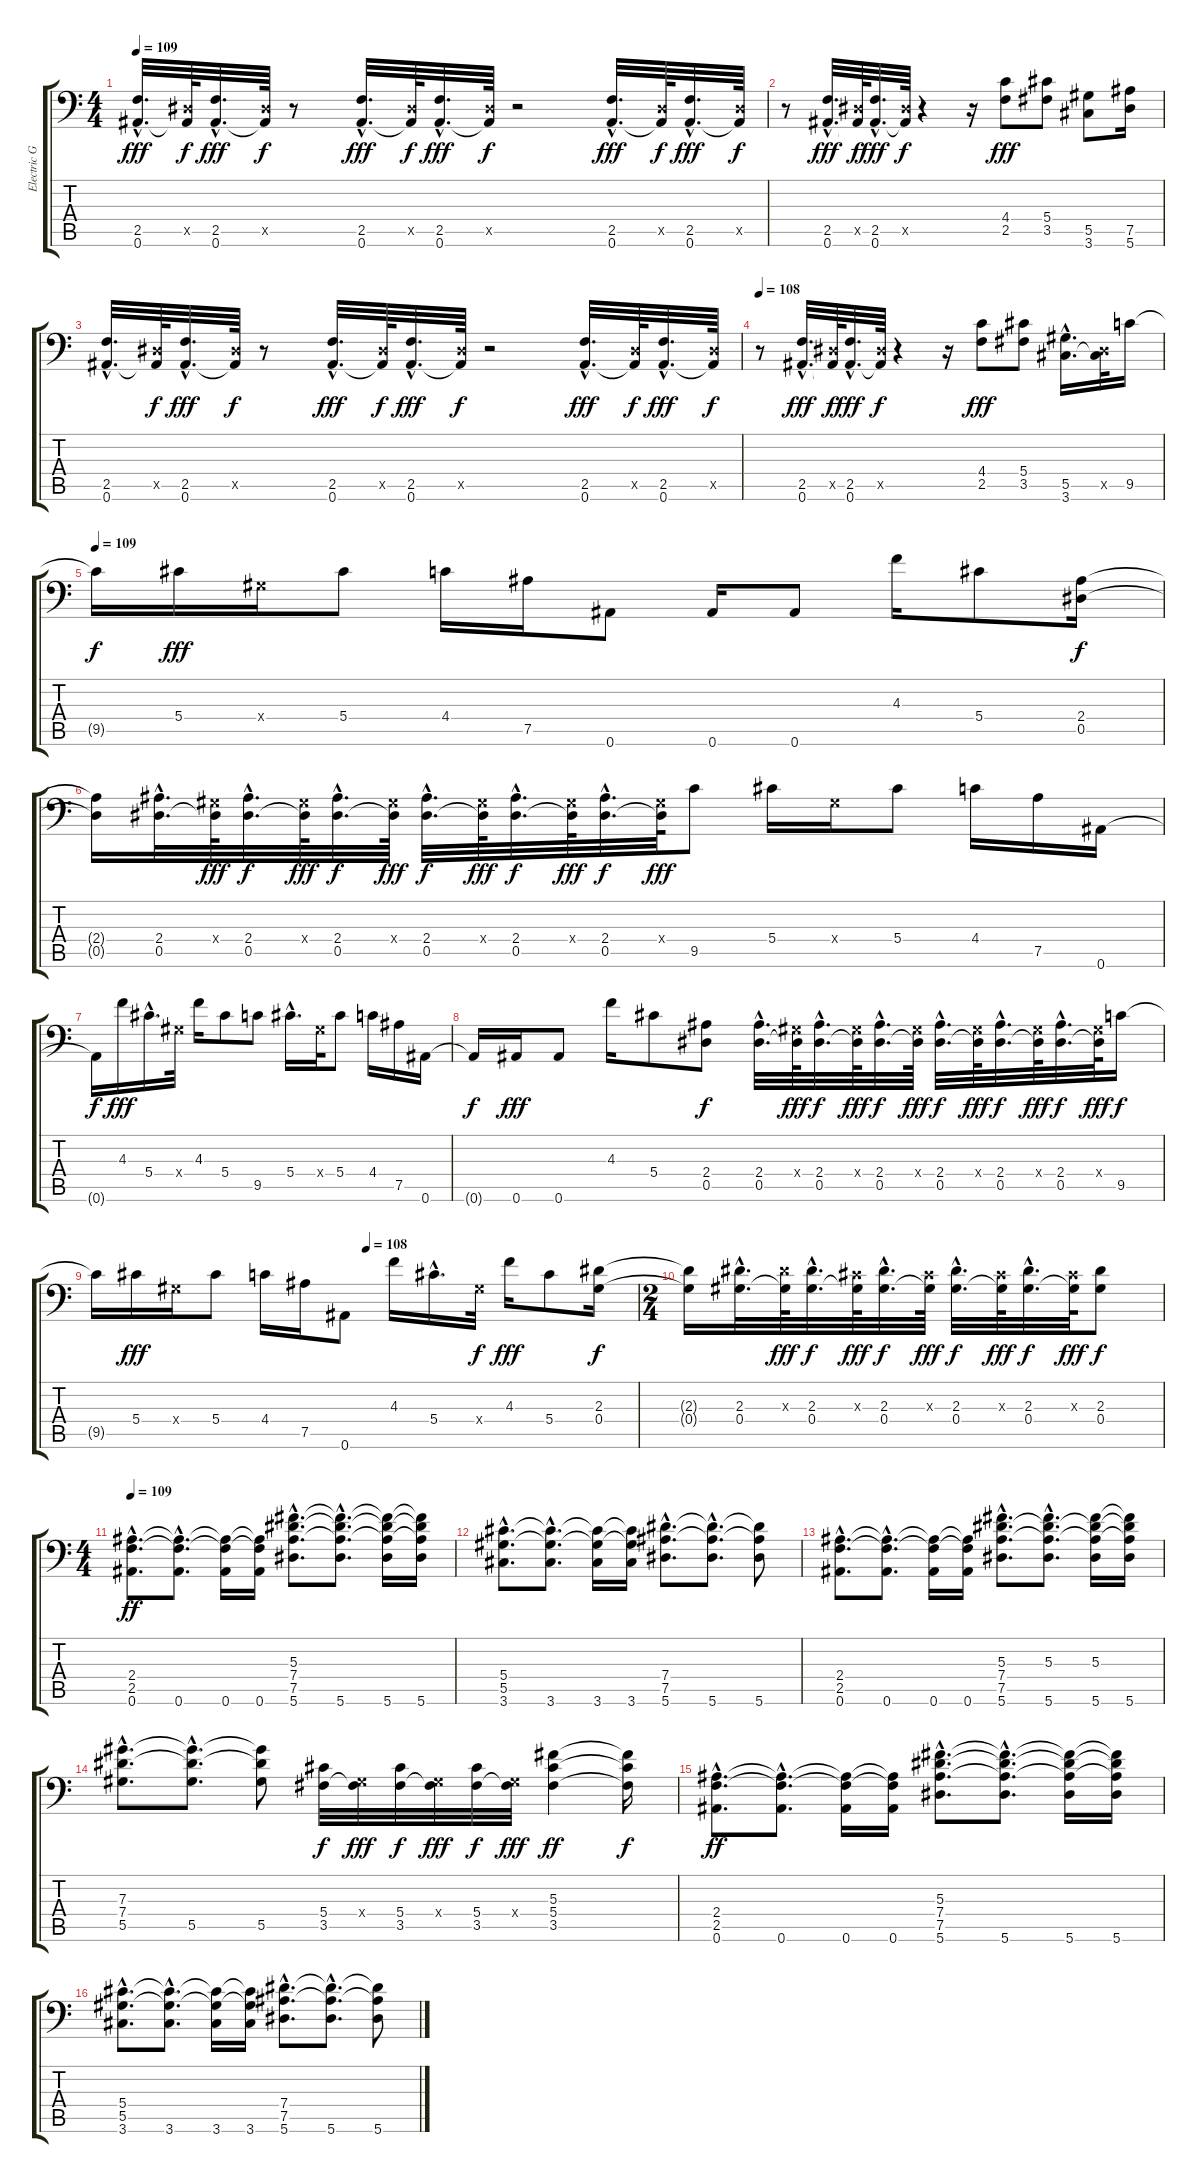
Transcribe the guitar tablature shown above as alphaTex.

\track ("Electric Guitar 3" "Electric G") {instrument distortionguitar}
\staff {score tabs}
\tuning (Bb3 F3 Db3 Ab2 Eb2 Bb1) {hide}
\ts (4 4)
\tempo 109
\clef f4
\ks c
(2.5{hac} 0.6{hac}).32{d dy fff} (0.5{x} 0.6{t}).64{dy f} (2.5{hac} 0.6{hac}).32{d dy fff} (0.5{x} 0.6{t}).64{dy f} r.8 (2.5{hac} 0.6{hac}).32{d dy fff} (0.5{x} 0.6{t}).64{dy f} (2.5{hac} 0.6{hac}).32{d dy fff} (0.5{x} 0.6{t}).64{dy f} r.2 (2.5{hac} 0.6{hac}).32{d dy fff} (0.5{x} 0.6{t}).64{dy f} (2.5{hac} 0.6{hac}).32{d dy fff} (0.5{x} 0.6{t}).64{dy f} |
r.8 (2.5{hac} 0.6{hac}).32{d dy fff} (0.5{x} 0.6{t}).64{dy f} (2.5{hac} 0.6{hac}).32{d dy fff} (0.5{x} 0.6{t}).64{dy f} r.4 r.16 (4.4 2.5).8{dy fff} (5.4 3.5).8 (5.5 3.6).8 (7.5 5.6).16 |
(2.5{hac} 0.6{hac}).32{d} (0.5{x} 0.6{t}).64{dy f} (2.5{hac} 0.6{hac}).32{d dy fff} (0.5{x} 0.6{t}).64{dy f} r.8 (2.5{hac} 0.6{hac}).32{d dy fff} (0.5{x} 0.6{t}).64{dy f} (2.5{hac} 0.6{hac}).32{d dy fff} (0.5{x} 0.6{t}).64{dy f} r.2 (2.5{hac} 0.6{hac}).32{d dy fff} (0.5{x} 0.6{t}).64{dy f} (2.5{hac} 0.6{hac}).32{d dy fff} (0.5{x} 0.6{t}).64{dy f} |
\tempo 108
r.8 (2.5{hac} 0.6{hac}).32{d dy fff} (0.5{x} 0.6{t}).64{dy f} (2.5{hac} 0.6{hac}).32{d dy fff} (0.5{x} 0.6{t}).64{dy f} r.4 r.16 (4.4 2.5).8{dy fff} (5.4 3.5).8 (5.5{hac} 3.6{hac}).16{d} (0.5{x} 3.6{t}).32 9.5.16 |
\tempo 109
9.5{t}.16{dy f} 5.4.16{dy fff} 0.4{x}.16 5.4.8 4.4.16 7.5.16 0.6.8 0.6.16 0.6.8 4.3.16 5.4.8 (2.4 0.5).16{dy f} |
(2.4{t} 0.5{t}).16 (2.4{hac} 0.5{hac}).32{d} (0.4{x} 0.5{t}).64{dy fff} (2.4{hac} 0.5{hac}).32{d dy f} (0.4{x} 0.5{t}).64{dy fff} (2.4{hac} 0.5{hac}).32{d dy f} (0.4{x} 0.5{t}).64{dy fff} (2.4{hac} 0.5{hac}).32{d dy f} (0.4{x} 0.5{t}).64{dy fff} (2.4{hac} 0.5{hac}).32{d dy f} (0.4{x} 0.5{t}).64{dy fff} (2.4{hac} 0.5{hac}).32{d dy f} (0.4{x} 0.5{t}).64{dy fff} 9.5.8 5.4.16 0.4{x}.16 5.4.8 4.4.16 7.5.16 0.6.16 |
0.6{t}.16{dy f} 4.3.16{dy fff} 5.4{hac}.16{d} 0.4{x}.32 4.3.16 5.4.8 9.5.8 5.4{hac}.16{d} 0.4{x}.32 5.4.8 4.4.16 7.5.16 0.6.16 |
0.6{t}.16{dy f} 0.6.16{dy fff} 0.6.8 4.3.16 5.4.8 (2.4 0.5).8{dy f} (2.4{hac} 0.5{hac}).32{d} (0.4{x} 0.5{t}).64{dy fff} (2.4{hac} 0.5{hac}).32{d dy f} (0.4{x} 0.5{t}).64{dy fff} (2.4{hac} 0.5{hac}).32{d dy f} (0.4{x} 0.5{t}).64{dy fff} (2.4{hac} 0.5{hac}).32{d dy f} (0.4{x} 0.5{t}).64{dy fff} (2.4{hac} 0.5{hac}).32{d dy f} (0.4{x} 0.5{t}).64{dy fff} (2.4{hac} 0.5{hac}).32{d dy f} (0.4{x} 0.5{t}).64{dy fff} 9.5.16{dy f} |
\tempo (108 0.5)
9.5{t}.16 5.4.16{dy fff} 0.4{x}.16 5.4.8 4.4.16 7.5.16 0.6.8 4.3.16 5.4{hac}.16{d} 0.4{x}.32{dy f} 4.3.16{dy fff} 5.4.8 (2.3 0.4).16{dy f} |
\ts (2 4)
(2.3{t} 0.4{t}).16 (2.3{hac} 0.4{hac}).32{d} (2.3{x} 0.4{t}).64{dy fff} (2.3{hac} 0.4{hac}).32{d dy f} (0.3{x} 0.4{t}).64{dy fff} (2.3{hac} 0.4{hac}).32{d dy f} (0.3{x} 0.4{t}).64{dy fff} (2.3{hac} 0.4{hac}).32{d dy f} (0.3{x} 0.4{t}).64{dy fff} (2.3{hac} 0.4{hac}).32{d dy f} (0.3{x} 0.4{t}).64{dy fff} (2.3 0.4).8{dy f} |
\ts (4 4)
\tempo 109
(2.4{hac} 2.5{hac} 0.6{hac}).8{d dy ff} (2.4{hac t} 2.5{hac t} 0.6{hac}).8{d} (2.4{t} 2.5{t} 0.6).16 (2.4{t} 2.5{t} 0.6).16 (5.3{hac} 7.4{hac} 7.5{hac} 5.6{hac}).8{d} (5.3{hac t} 7.4{hac t} 7.5{hac t} 5.6{hac}).8{d} (5.3{t} 7.4{t} 7.5{t} 5.6).16 (5.3{t} 7.4{t} 7.5{t} 5.6).16 |
(5.4{hac} 5.5{hac} 3.6{hac}).8{d} (5.4{hac t} 5.5{hac t} 3.6{hac}).8{d} (5.4{t} 5.5{t} 3.6).16 (5.4{t} 5.5{t} 3.6).16 (7.4{hac} 7.5{hac} 5.6{hac}).8{d} (7.4{hac t} 7.5{hac t} 5.6{hac}).8{d} (7.4{t} 7.5{t} 5.6).8 |
(2.4{hac} 2.5{hac} 0.6{hac}).8{d} (2.4{hac t} 2.5{hac t} 0.6{hac}).8{d} (2.4{t} 2.5{t} 0.6).16 (2.4{t} 2.5{t} 0.6).16 (5.3{hac} 7.4{hac} 7.5{hac} 5.6{hac}).8{d} (5.3{hac} 7.4{hac t} 7.5{hac t} 5.6{hac}).8{d} (5.3 7.4{t} 7.5{t} 5.6).16 (5.3{t} 7.4{t} 7.5{t} 5.6).16 |
(7.3{hac} 7.4{hac} 5.5{hac}).8{d} (7.3{hac t} 7.4{hac t} 5.5{hac}).8{d} (7.3{t} 7.4{t} 5.5).8 (5.4 3.5).32{dy f} (0.4{x} 3.5{t}).32{dy fff} (5.4 3.5).32{dy f} (0.4{x} 3.5{t}).32{dy fff} (5.4 3.5).32{dy f} (0.4{x} 3.5{t}).32{dy fff} (5.3 5.4 3.5).4{dy ff} (5.3{t} 5.4{t} 3.5{t}).16{dy f} |
(2.4{hac} 2.5{hac} 0.6{hac}).8{d dy ff} (2.4{hac t} 2.5{hac t} 0.6{hac}).8{d} (2.4{t} 2.5{t} 0.6).16 (2.4{t} 2.5{t} 0.6).16 (5.3{hac} 7.4{hac} 7.5{hac} 5.6{hac}).8{d} (5.3{hac t} 7.4{hac t} 7.5{hac t} 5.6{hac}).8{d} (5.3{t} 7.4{t} 7.5{t} 5.6).16 (5.3{t} 7.4{t} 7.5{t} 5.6).16 |
(5.4{hac} 5.5{hac} 3.6{hac}).8{d} (5.4{hac t} 5.5{hac t} 3.6{hac}).8{d} (5.4{t} 5.5{t} 3.6).16 (5.4{t} 5.5{t} 3.6).16 (7.4{hac} 7.5{hac} 5.6{hac}).8{d} (7.4{hac t} 7.5{hac t} 5.6{hac}).8{d} (7.4{t} 7.5{t} 5.6).8
